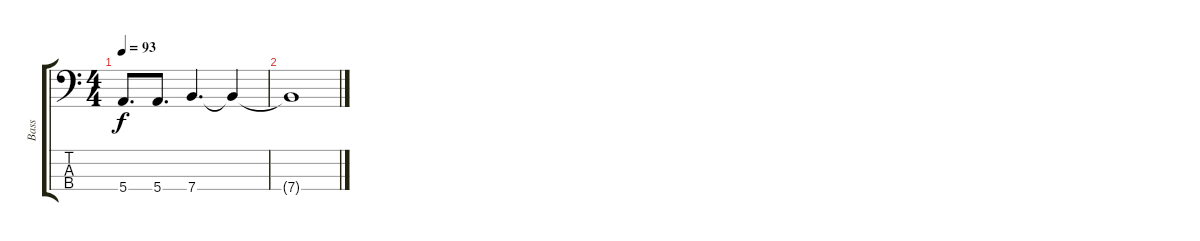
\track ("Bass" "Bass") {instrument electricbassfinger}
\staff {score tabs}
\tuning (G2 D2 A1 E1) {hide}
\ts (4 4)
\tempo 93
\clef f4
\ks c
5.4.8{d dy f} 5.4.8{d} 7.4.4{d} 7.4{t}.4 |
7.4{t}.1
